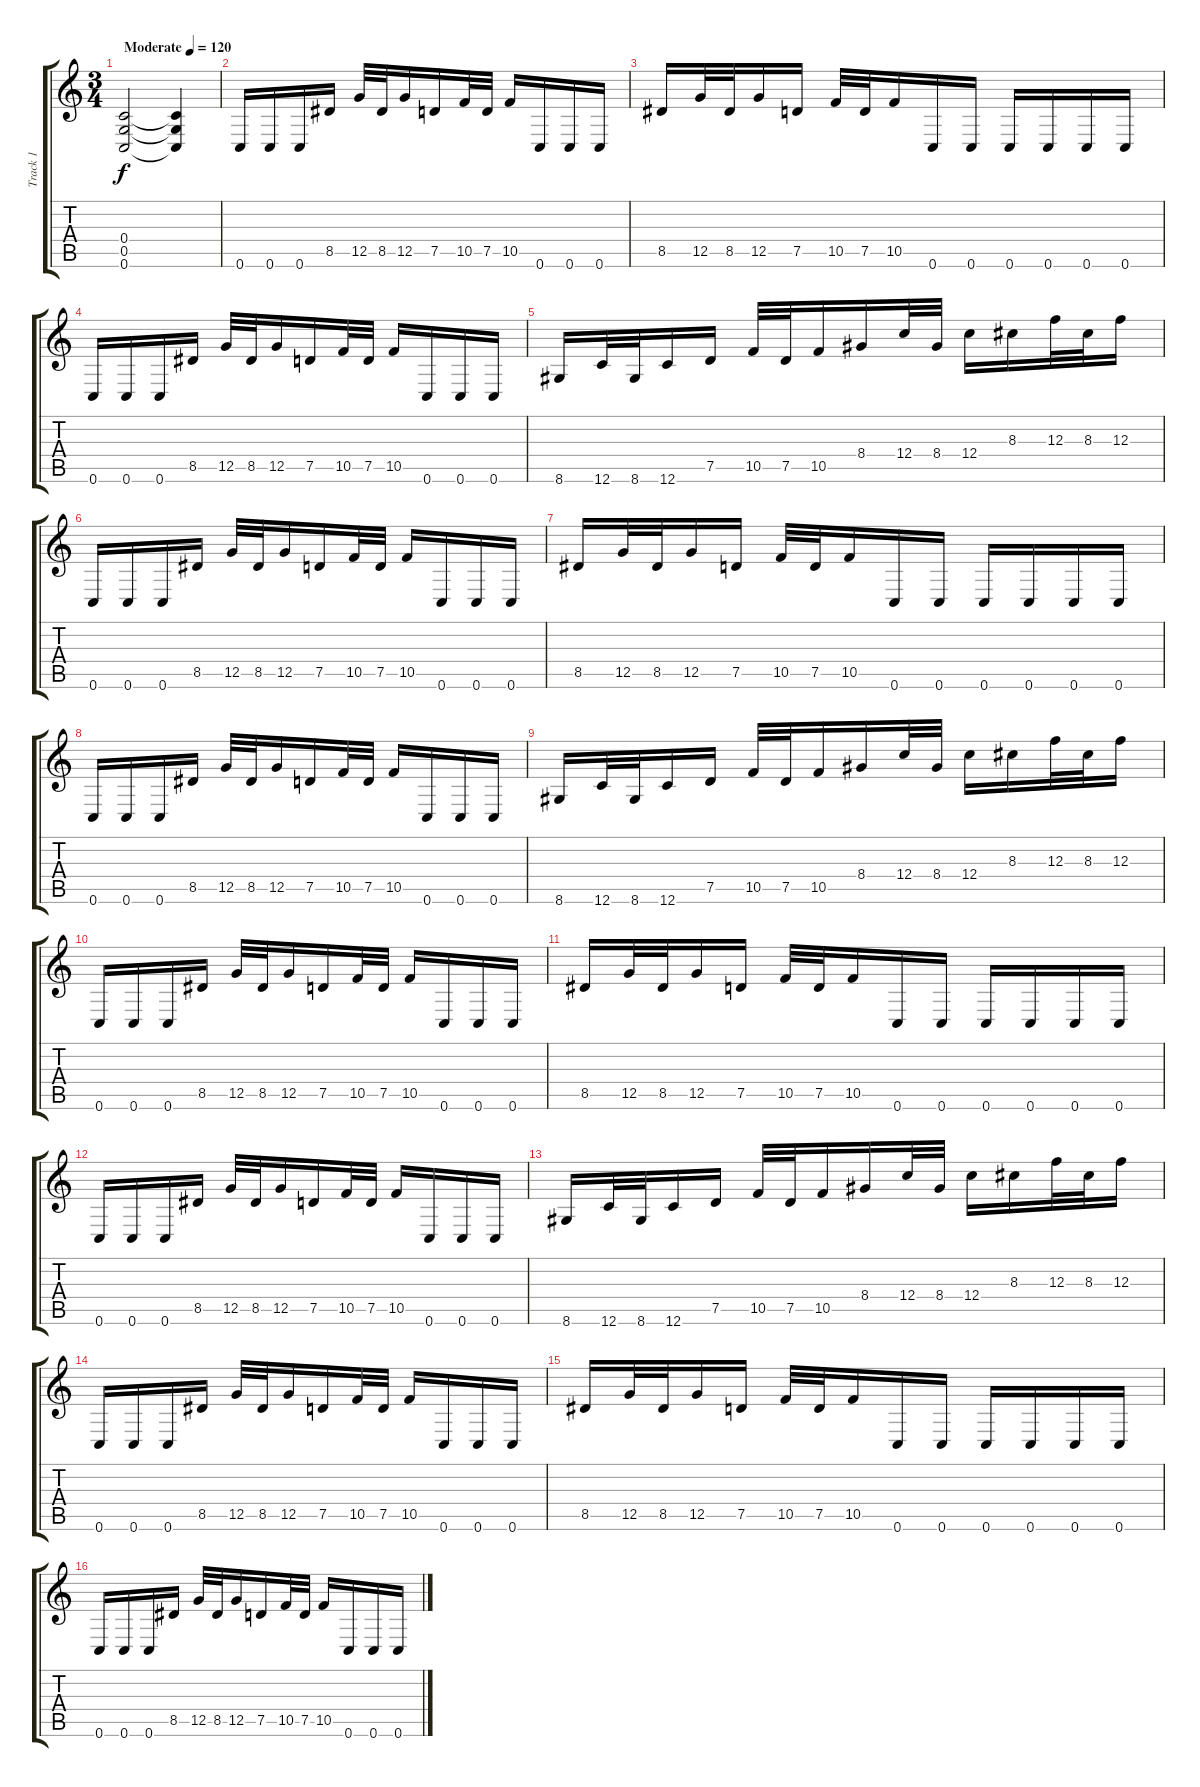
\track ("Track 1" "Track 1") {instrument distortionguitar}
\staff {score tabs}
\tuning (D4 A3 F3 C3 G2 C2) {hide}
\ts (3 4)
\tempo (120 "Moderate")
\clef g2
\ks c
(0.4 0.5 0.6).2{dy f instrument distortionguitar} (0.4{t} 0.5{t} 0.6{t}).4 |
0.6.16 0.6.16 0.6.16 8.5.16 12.5.32 8.5.32 12.5.16 7.5.16 10.5.32 7.5.32 10.5.16 0.6.16 0.6.16 0.6.16 |
8.5.16 12.5.32 8.5.32 12.5.16 7.5.16 10.5.32 7.5.32 10.5.16 0.6.16 0.6.16 0.6.16 0.6.16 0.6.16 0.6.16 |
0.6.16 0.6.16 0.6.16 8.5.16 12.5.32 8.5.32 12.5.16 7.5.16 10.5.32 7.5.32 10.5.16 0.6.16 0.6.16 0.6.16 |
8.6.16 12.6.32 8.6.32 12.6.16 7.5.16 10.5.32 7.5.32 10.5.16 8.4.16 12.4.32 8.4.32 12.4.16 8.3.16 12.3.32 8.3.32 12.3.16 |
0.6.16 0.6.16 0.6.16 8.5.16 12.5.32 8.5.32 12.5.16 7.5.16 10.5.32 7.5.32 10.5.16 0.6.16 0.6.16 0.6.16 |
8.5.16 12.5.32 8.5.32 12.5.16 7.5.16 10.5.32 7.5.32 10.5.16 0.6.16 0.6.16 0.6.16 0.6.16 0.6.16 0.6.16 |
0.6.16 0.6.16 0.6.16 8.5.16 12.5.32 8.5.32 12.5.16 7.5.16 10.5.32 7.5.32 10.5.16 0.6.16 0.6.16 0.6.16 |
8.6.16 12.6.32 8.6.32 12.6.16 7.5.16 10.5.32 7.5.32 10.5.16 8.4.16 12.4.32 8.4.32 12.4.16 8.3.16 12.3.32 8.3.32 12.3.16 |
0.6.16 0.6.16 0.6.16 8.5.16 12.5.32 8.5.32 12.5.16 7.5.16 10.5.32 7.5.32 10.5.16 0.6.16 0.6.16 0.6.16 |
8.5.16 12.5.32 8.5.32 12.5.16 7.5.16 10.5.32 7.5.32 10.5.16 0.6.16 0.6.16 0.6.16 0.6.16 0.6.16 0.6.16 |
0.6.16 0.6.16 0.6.16 8.5.16 12.5.32 8.5.32 12.5.16 7.5.16 10.5.32 7.5.32 10.5.16 0.6.16 0.6.16 0.6.16 |
8.6.16 12.6.32 8.6.32 12.6.16 7.5.16 10.5.32 7.5.32 10.5.16 8.4.16 12.4.32 8.4.32 12.4.16 8.3.16 12.3.32 8.3.32 12.3.16 |
0.6.16 0.6.16 0.6.16 8.5.16 12.5.32 8.5.32 12.5.16 7.5.16 10.5.32 7.5.32 10.5.16 0.6.16 0.6.16 0.6.16 |
8.5.16 12.5.32 8.5.32 12.5.16 7.5.16 10.5.32 7.5.32 10.5.16 0.6.16 0.6.16 0.6.16 0.6.16 0.6.16 0.6.16 |
0.6.16 0.6.16 0.6.16 8.5.16 12.5.32 8.5.32 12.5.16 7.5.16 10.5.32 7.5.32 10.5.16 0.6.16 0.6.16 0.6.16
